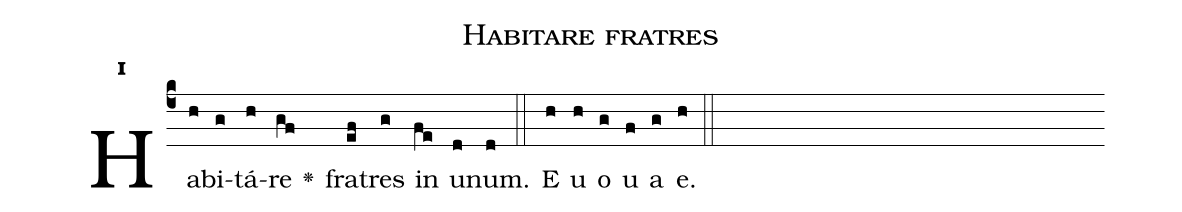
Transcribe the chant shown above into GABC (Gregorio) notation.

name:Habitare fratres;
office-part:Antiphona;
mode:1;
%%
initial-style: 1;
name: Habitare fratres;
book: Antiphonae & Responsoria/Tomus III, p. 109;
occasion: Psalterium Hebdomada IV Feria VI;
office-part: Hora media Ant 2;
user-notes: ;
commentary: ;
annotation: 1a;
centering-scheme: english;
fontsize: 12;
font: OFLSortsMillGoudy;
height: 11;
width: 4.5;
%%
(c4)Ha(h)bi(g)tá(h)re(gf) <v>\greheightstar</v>() fra(ef)tres(g) in(fe) u(d)num.(d) (::)
E(h) u(h) o(g) u(f) a(g) e.(h) (::)
